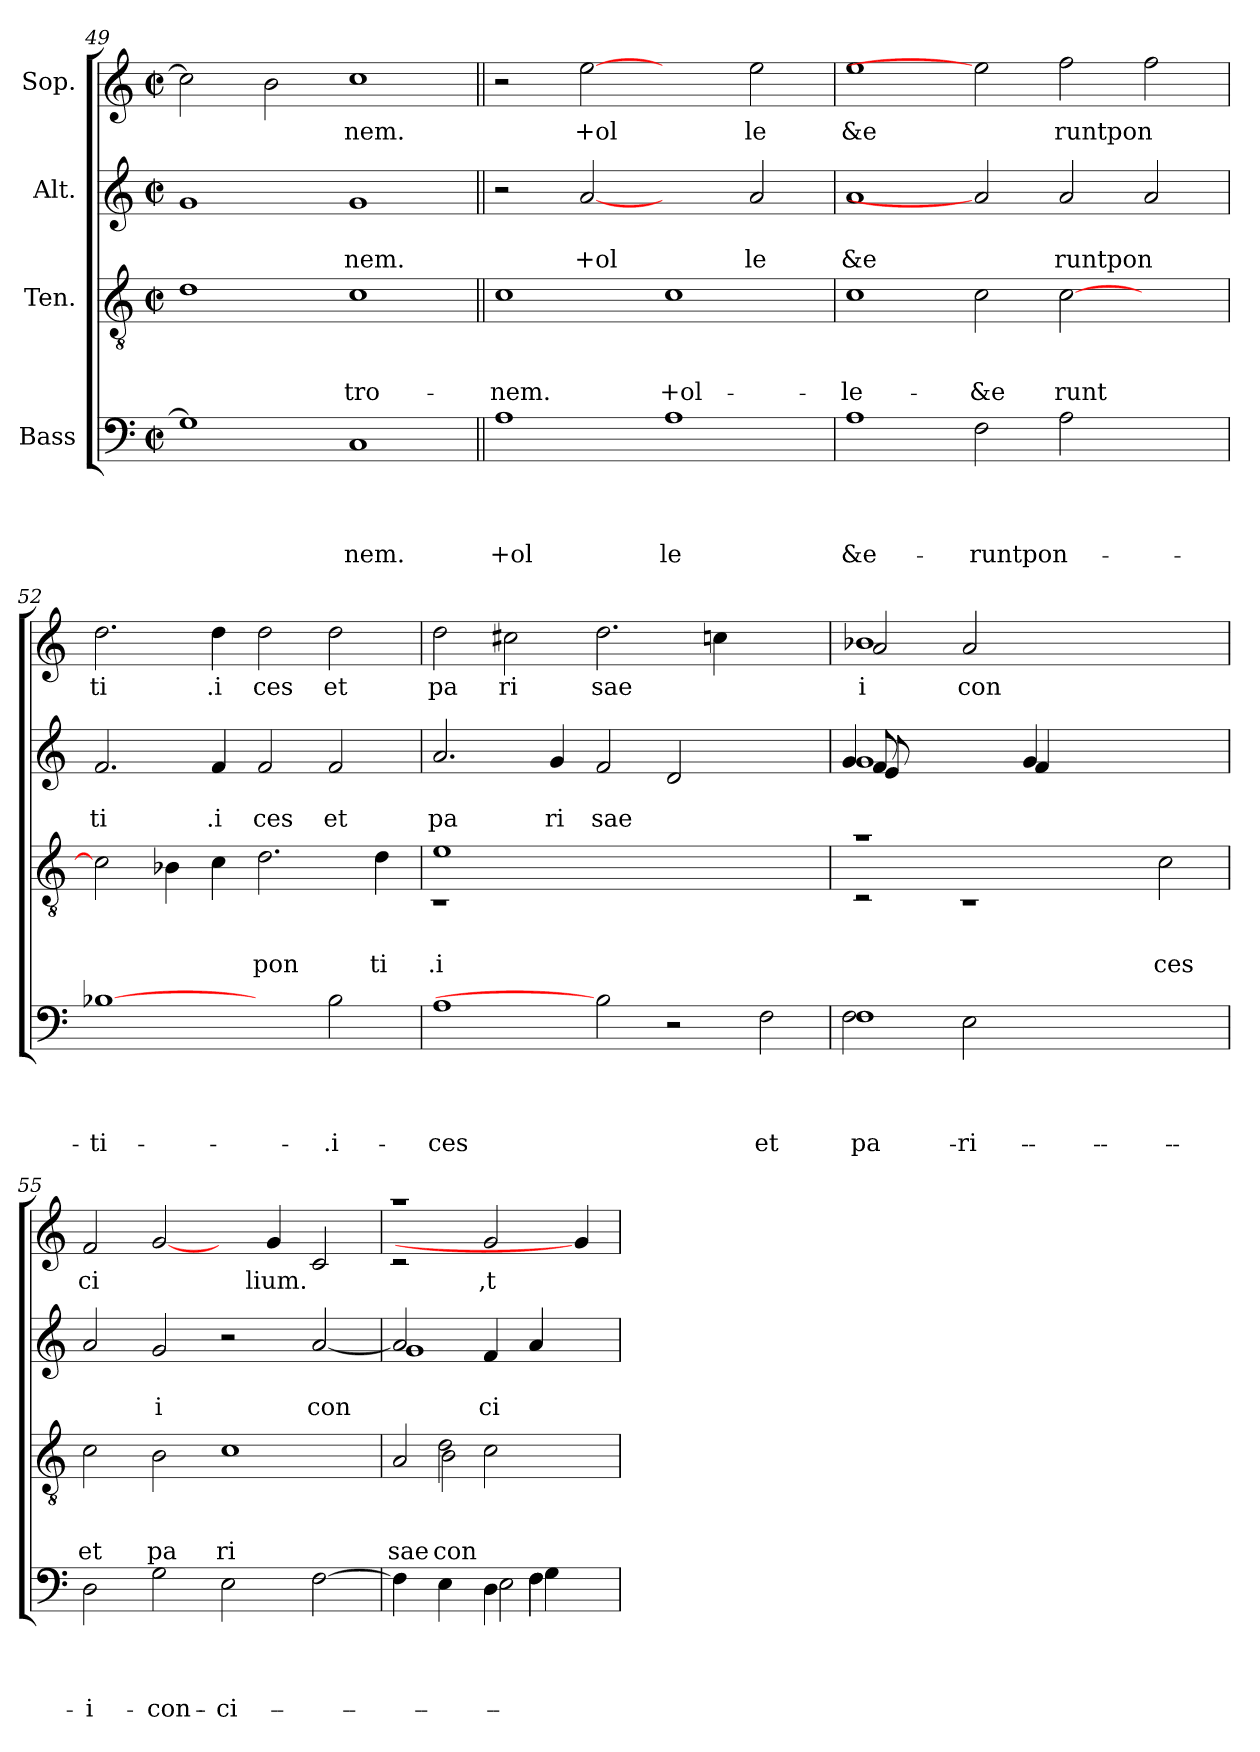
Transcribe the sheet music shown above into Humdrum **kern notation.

**kern	**text	**text	**text	**text	**kern	**text	**text	**text	**kern	**text	**text	**kern	**text
*part4	*part4	*part4	*part4	*part4	*part3	*part3	*part3	*part3	*part2	*part2	*part2	*part1	*part1
*staff4	*staff4	*staff4	*staff4	*staff4	*staff3	*staff3	*staff3	*staff3	*staff2	*staff2	*staff2	*staff1	*staff1
*I"Bass	*	*	*	*	*I"Ten.	*	*	*	*I"Alt.	*	*	*I"Sop.	*
*clefF4	*	*	*	*	*clefGv2	*	*	*	*clefG2	*	*	*clefG2	*
*k[]	*	*	*	*	*k[]	*	*	*	*k[]	*	*	*k[]	*
*C:	*	*	*	*	*C:	*	*	*	*C:	*	*	*C:	*
*M2/2	*	*	*	*	*M2/2	*	*	*	*M2/2	*	*	*M2/2	*
*met(c|)	*	*	*	*	*met(c|)	*	*	*	*met(c|)	*	*	*met(c|)	*
=49	=49	=49	=49	=49	=49	=49	=49	=49	=49	=49	=49	=49	=49
1G]	.	.	.	.	1d	.	.	.	1g	.	.	2cc\]	.
.	.	.	.	.	.	.	.	.	.	.	.	2b\	.
!	!	!	!	!LO:LY:b	!	!	!	!LO:LY:b	!	!	!LO:LY:b	!	!LO:LY:b
1C	.	.	.	nem.	1c	.	.	-tro-	1g	.	nem.	1cc	nem.
=50||	=50||	=50||	=50||	=50||	=50||	=50||	=50||	=50||	=50||	=50||	=50||	=50||	=50||
!	!	!	!	!LO:LY:b	!	!	!	!LO:LY:b	!	!	!	!	!
1A	.	.	.	+ol	1c	.	.	-nem.	2r	.	.	2r	.
!	!	!	!	!	!	!	!	!	!	!	!LO:LY:b	!	!LO:LY:b
.	.	.	.	.	.	.	.	.	[2a	.	+ol	[2ee	+ol
!	!	!	!	!LO:LY:b	!	!	!	!LO:LY:b	!	!	!	!	!
1A	.	.	.	le	1c	.	.	+ol-	2ryy	.	.	2ryy	.
!	!	!	!	!	!	!	!	!	!	!	!LO:LY:b	!	!LO:LY:b
.	.	.	.	.	.	.	.	.	2a/	.	le	2ee\	le
!!LO:PB:g=z
=51	=51	=51	=51	=51	=51	=51	=51	=51	=51	=51	=51	=51	=51
!	!	!	!	!LO:LY:b	!	!	!	!LO:LY:b	!	!	!LO:LY:b	!	!LO:LY:b
1A	.	.	.	&e-	1c	.	.	-le-	1a	.	&e	1ee	&e
!	!	!	!	!LO:LY:b	!	!	!	!LO:LY:b	!	!	!	!	!
2F\	.	.	.	-runtpon-	2c\	.	.	-&e	2a]	.	.	2ee]	.
!	!	!	!	!	!	!	!	!LO:LY:b	!	!	!LO:LY:b	!	!LO:LY:b
2A\	.	.	.	.	[>2c\	.	.	runt	2a/	.	runtpon	2ff\	runtpon
2ryy	.	.	.	.	2ryy	.	.	.	2a/	.	.	2ff\	.
=52	=52	=52	=52	=52	=52	=52	=52	=52	=52	=52	=52	=52	=52
!	!	!	!	!LO:LY:b	!	!	!	!	!	!	!LO:LY:b	!	!LO:LY:b
[1B-X	.	.	.	-ti-	2c\]	.	.	.	2.f/	.	ti	2.dd\	ti
.	.	.	.	.	4B-X\	.	.	.	.	.	.	.	.
!	!	!	!	!	!	!	!	!	!	!	!LO:LY:b	!	!LO:LY:b
.	.	.	.	.	4c\	.	.	.	4f/	.	.i	4dd\	.i
!	!	!	!	!	!	!	!	!LO:LY:b	!	!	!LO:LY:b	!	!LO:LY:b
2ryy	.	.	.	.	2.d\	.	.	pon	2f/	.	ces	2dd\	ces
!	!	!	!	!LO:LY:b	!	!	!	!	!	!	!LO:LY:b	!	!LO:LY:b
2B-\	.	.	.	-.i-	.	.	.	.	2f/	.	et	2dd\	et
!	!	!	!	!	!	!	!	!LO:LY:b	!	!	!	!	!
.	.	.	.	.	4d\	.	.	ti	.	.	.	.	.
=53	=53	=53	=53	=53	=53	=53	=53	=53	=53	=53	=53	=53	=53
!	!	!	!	!LO:LY:b	!	!	!	!LO:LY:b	!	!	!LO:LY:b	!	!LO:LY:b
*	*	*	*	*	*^	*	*	*	*	*	*	*	*
1A	.	.	.	-ces	1e	1rC	.	.	.i	2.a/	.	p­a	2dd\	p­a
!	!	!	!	!	!	!	!	!	!	!	!	!	!	!LO:LY:b
.	.	.	.	.	.	.	.	.	.	.	.	.	2cc#X\	ri
!	!	!	!	!	!	!	!	!	!	!	!	!LO:LY:b	!	!
.	.	.	.	.	.	.	.	.	.	4g/	.	ri	.	.
!	!	!	!	!	!	!	!	!	!	!	!	!LO:LY:b	!	!LO:LY:b
2B-]	.	.	.	.	1.ryy	1.ryy	.	.	.	2f/	.	sae	2.dd\	sae
2r	.	.	.	.	.	.	.	.	.	2d/	.	.	.	.
.	.	.	.	.	.	.	.	.	.	.	.	.	4ccn\	.
!	!	!	!	!LO:LY:b	!	!	!	!	!	!	!	!	!	!
2F\	.	.	.	et	.	.	.	.	.	2ryy	.	.	2ryy	.
=54	=54	=54	=54	=54	=54	=54	=54	=54	=54	=54	=54	=54	=54	=54
!	!	!	!	!LO:LY:b	!	!	!	!	!	!	!	!	!	!
*^	*	*	*	*	*	*	*	*	*	*	*	*	*	*
!	!	!	!	!	!LO:LY:b	!	!	!	!	!	!	!	!	!	!LO:LY:b
*	*	*	*	*	*	*	*	*	*	*	*^	*	*	*^	*
*	*	*	*	*	*	*	*	*	*	*	*	*^	*	*	*	*	*
*	*	*	*	*	*	*	*	*	*	*	*	*	*^	*	*	*	*	*
1F	2F\	.	.	.	-p­a-	1ra	2rC	.	.	.	(<1g	4g/)	8f/	8e/	.	.	1b-X	2a/	i
.	.	.	.	.	.	.	.	.	.	.	.	.	1ryy	2ryy	.	.	.	.	.
.	.	.	.	.	.	.	.	.	.	.	.	2ryy	.	.	.	.	.	.	.
!	!	!	!	!	!LO:LY:b	!	!	!	!	!	!	!	!	!	!	!	!	!	!LO:LY:b
.	2E\	.	.	.	-ri-	.	1rC	.	.	.	.	.	.	.	.	.	.	2a/	con
.	.	.	.	.	.	.	.	.	.	.	.	.	.	8ryy	.	.	.	.	.
.	.	.	.	.	.	.	.	.	.	.	.	4g/	.	4f/	.	.	.	.	.
1ryy	1ryy	.	.	.	.	1ryy	.	.	.	.	1ryy	1ryy	.	1ryy	.	.	1ryy	1ryy	.
.	.	.	.	.	.	.	.	.	.	.	.	.	2..ryy	.	.	.	.	.	.
!	!	!	!	!	!	!	!	!	!	!LO:LY:b	!	!	!	!	!	!	!	!	!
.	.	.	.	.	.	.	2c\	.	.	ces	.	.	.	.	.	.	.	.	.
*	*	*	*	*	*	*	*	*	*	*	*v	*v	*v	*v	*	*	*	*	*
*v	*v	*	*	*	*	*	*	*	*	*	*	*	*	*v	*v	*
=55	=55	=55	=55	=55	=55	=55	=55	=55	=55	=55	=55	=55	=55	=55
!	!	!	!	!LO:LY:b	!	!	!	!	!LO:LY:b	!	!	!	!	!LO:LY:b
*	*	*	*	*	*v	*v	*	*	*	*	*	*	*	*
2D\	.	.	.	-i	2c\	.	.	et	2a/	.	.	2f/	ci
!	!	!	!	!LO:LY:b	!	!	!	!LO:LY:b	!	!	!LO:LY:b	!	!
2G\	.	.	.	con-	2B\	.	.	p­a	2g/	.	i	[2g/	.
!	!	!	!	!LO:LY:b	!	!	!	!LO:LY:b	!	!	!	!	!
2E\	.	.	.	-ci-	1c	.	.	ri	2r	.	.	4ryy	.
!	!	!	!	!	!	!	!	!	!	!	!	!	!LO:LY:b
.	.	.	.	.	.	.	.	.	.	.	.	4g/	lium.
!	!	!	!	!	!	!	!	!	!	!	!LO:LY:b	!	!
[>2F\	.	.	.	.	.	.	.	.	[<2a/	.	con	2c/	.
=56	=56	=56	=56	=56	=56	=56	=56	=56	=56	=56	=56	=56	=56
*^	*	*	*	*	*	*	*	*	*	*	*	*	*
*	*^	*	*	*	*	*	*	*	*	*	*	*	*	*
*	*	*^	*	*	*	*	*	*	*	*	*	*	*	*	*
!	!	!	!	!	!	!	!	!	!	!	!LO:LY:b	!	!	!	!	!
*	*	*	*	*	*	*	*	*^	*	*	*	*^	*	*	*^	*
*	*	*	*	*	*	*	*	*	*^	*	*	*	*	*	*	*	*	*	*
4F\]	2.ryy	2.ryy	2ryy	.	.	.	.	2A/	4ryy	4ryy	.	.	sae	2a/]	1g	.	.	1raa	2rc	.
!	!	!	!	!	!	!	!	!	!	!	!	!	!LO:LY:b	!	!	!	!	!	!	!
!	!	!	!	!	!	!	!	!	!	!	!	!	!LO:LY:b	!	!	!	!	!	!	!
4E\	.	.	.	.	.	.	.	.	2d\	2B\	.	.	con	.	.	.	.	.	.	.
!	!	!	!	!	!	!	!	!	!	!	!	!	!	!	!	!	!LO:LY:b	!	!	!LO:LY:b
4D\	.	.	2E\	.	.	.	.	2c\	.	.	.	.	.	4f/	.	.	ci	.	2g/	,t
4F\	4G\	4F\	.	.	.	.	.	.	4ryy	4ryy	.	.	.	4a/	.	.	.	.	.	.
4ryy	4ryy	4ryy	4ryy	.	.	.	.	4ryy	4ryy	4ryy	.	.	.	4ryy	4ryy	.	.	4g/]	4ryy	.
*v	*v	*v	*v	*	*	*	*	*	*	*	*	*	*	*v	*v	*	*	*v	*v	*
*	*	*	*	*	*v	*v	*v	*	*	*	*	*	*	*	*
=	=	=	=	=	=	=	=	=	=	=	=	=	=
*-	*-	*-	*-	*-	*-	*-	*-	*-	*-	*-	*-	*-	*-
